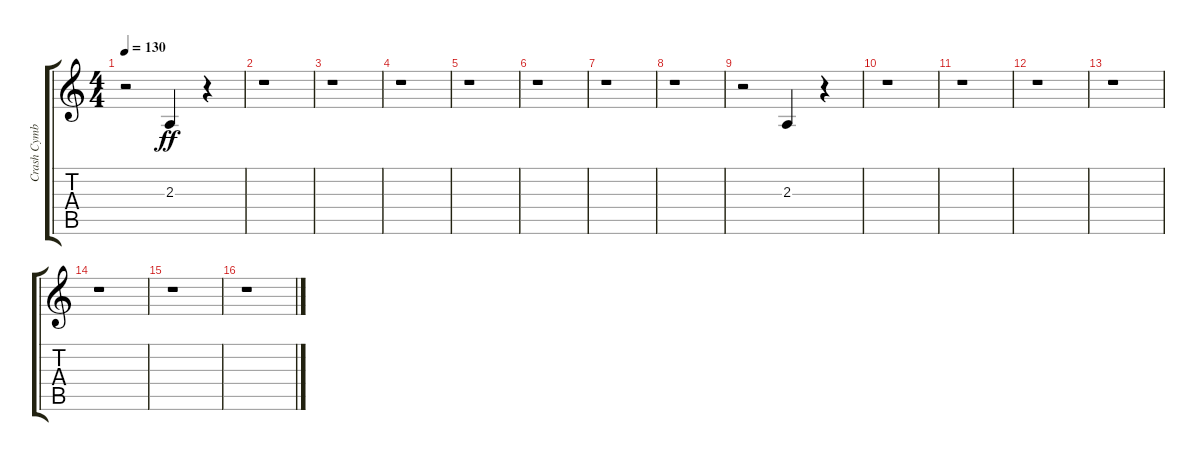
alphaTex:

\track ("Crash Cymbal" "Crash Cymb") {instrument acousticgrandpiano}
\staff {score tabs}
\tuning (E4 B3 G3 D3 A2 E2) {hide}
\ts (4 4)
\tempo 130
\clef g2
\ks c
r.2{dy ff} 2.3.4 r.4 |
r.1 |
r.1 |
r.1 |
r.1 |
r.1 |
r.1 |
r.1 |
r.2 2.3.4 r.4 |
r.1 |
r.1 |
r.1 |
r.1 |
r.1 |
r.1 |
r.1
